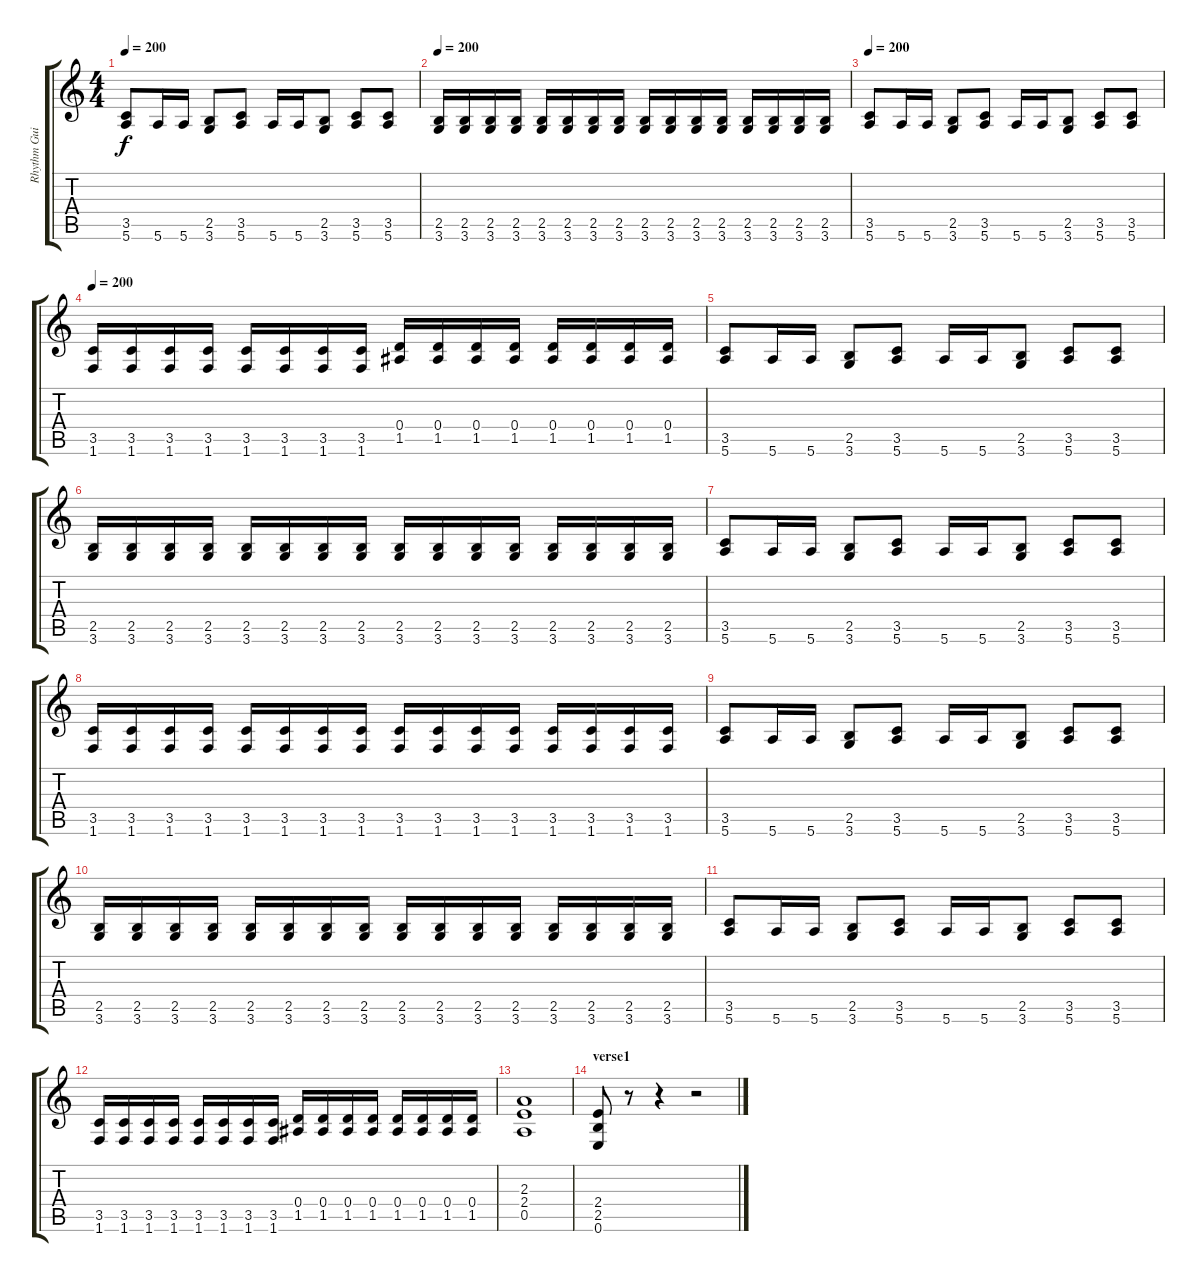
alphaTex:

\track ("Rhythm Guitar" "Rhythm Gui") {instrument distortionguitar}
\staff {score tabs}
\tuning (E4 B3 G3 D3 A2 E2) {hide}
\ts (4 4)
\tempo 200
\clef g2
\ks c
(3.5 5.6).8{dy f} 5.6.16 5.6.16 (2.5 3.6).8 (3.5 5.6).8 5.6.16 5.6.16 (2.5 3.6).8 (3.5 5.6).8 (3.5 5.6).8 |
\tempo 200
(2.5 3.6).16 (2.5 3.6).16 (2.5 3.6).16 (2.5 3.6).16 (2.5 3.6).16 (2.5 3.6).16 (2.5 3.6).16 (2.5 3.6).16 (2.5 3.6).16 (2.5 3.6).16 (2.5 3.6).16 (2.5 3.6).16 (2.5 3.6).16 (2.5 3.6).16 (2.5 3.6).16 (2.5 3.6).16 |
\tempo 200
(3.5 5.6).8 5.6.16 5.6.16 (2.5 3.6).8 (3.5 5.6).8 5.6.16 5.6.16 (2.5 3.6).8 (3.5 5.6).8 (3.5 5.6).8 |
\tempo 200
(3.5 1.6).16 (3.5 1.6).16 (3.5 1.6).16 (3.5 1.6).16 (3.5 1.6).16 (3.5 1.6).16 (3.5 1.6).16 (3.5 1.6).16 (0.4 1.5).16 (0.4 1.5).16 (0.4 1.5).16 (0.4 1.5).16 (0.4 1.5).16 (0.4 1.5).16 (0.4 1.5).16 (0.4 1.5).16 |
(3.5 5.6).8 5.6.16 5.6.16 (2.5 3.6).8 (3.5 5.6).8 5.6.16 5.6.16 (2.5 3.6).8 (3.5 5.6).8 (3.5 5.6).8 |
(2.5 3.6).16 (2.5 3.6).16 (2.5 3.6).16 (2.5 3.6).16 (2.5 3.6).16 (2.5 3.6).16 (2.5 3.6).16 (2.5 3.6).16 (2.5 3.6).16 (2.5 3.6).16 (2.5 3.6).16 (2.5 3.6).16 (2.5 3.6).16 (2.5 3.6).16 (2.5 3.6).16 (2.5 3.6).16 |
(3.5 5.6).8 5.6.16 5.6.16 (2.5 3.6).8 (3.5 5.6).8 5.6.16 5.6.16 (2.5 3.6).8 (3.5 5.6).8 (3.5 5.6).8 |
(3.5 1.6).16 (3.5 1.6).16 (3.5 1.6).16 (3.5 1.6).16 (3.5 1.6).16 (3.5 1.6).16 (3.5 1.6).16 (3.5 1.6).16 (3.5 1.6).16 (3.5 1.6).16 (3.5 1.6).16 (3.5 1.6).16 (3.5 1.6).16 (3.5 1.6).16 (3.5 1.6).16 (3.5 1.6).16 |
(3.5 5.6).8 5.6.16 5.6.16 (2.5 3.6).8 (3.5 5.6).8 5.6.16 5.6.16 (2.5 3.6).8 (3.5 5.6).8 (3.5 5.6).8 |
(2.5 3.6).16 (2.5 3.6).16 (2.5 3.6).16 (2.5 3.6).16 (2.5 3.6).16 (2.5 3.6).16 (2.5 3.6).16 (2.5 3.6).16 (2.5 3.6).16 (2.5 3.6).16 (2.5 3.6).16 (2.5 3.6).16 (2.5 3.6).16 (2.5 3.6).16 (2.5 3.6).16 (2.5 3.6).16 |
(3.5 5.6).8 5.6.16 5.6.16 (2.5 3.6).8 (3.5 5.6).8 5.6.16 5.6.16 (2.5 3.6).8 (3.5 5.6).8 (3.5 5.6).8 |
(3.5 1.6).16 (3.5 1.6).16 (3.5 1.6).16 (3.5 1.6).16 (3.5 1.6).16 (3.5 1.6).16 (3.5 1.6).16 (3.5 1.6).16 (0.4 1.5).16 (0.4 1.5).16 (0.4 1.5).16 (0.4 1.5).16 (0.4 1.5).16 (0.4 1.5).16 (0.4 1.5).16 (0.4 1.5).16 |
(2.3 2.4 0.5).1 |
\section ("" "verse1")
(2.4 2.5 0.6).8 r.8 r.4 r.2
